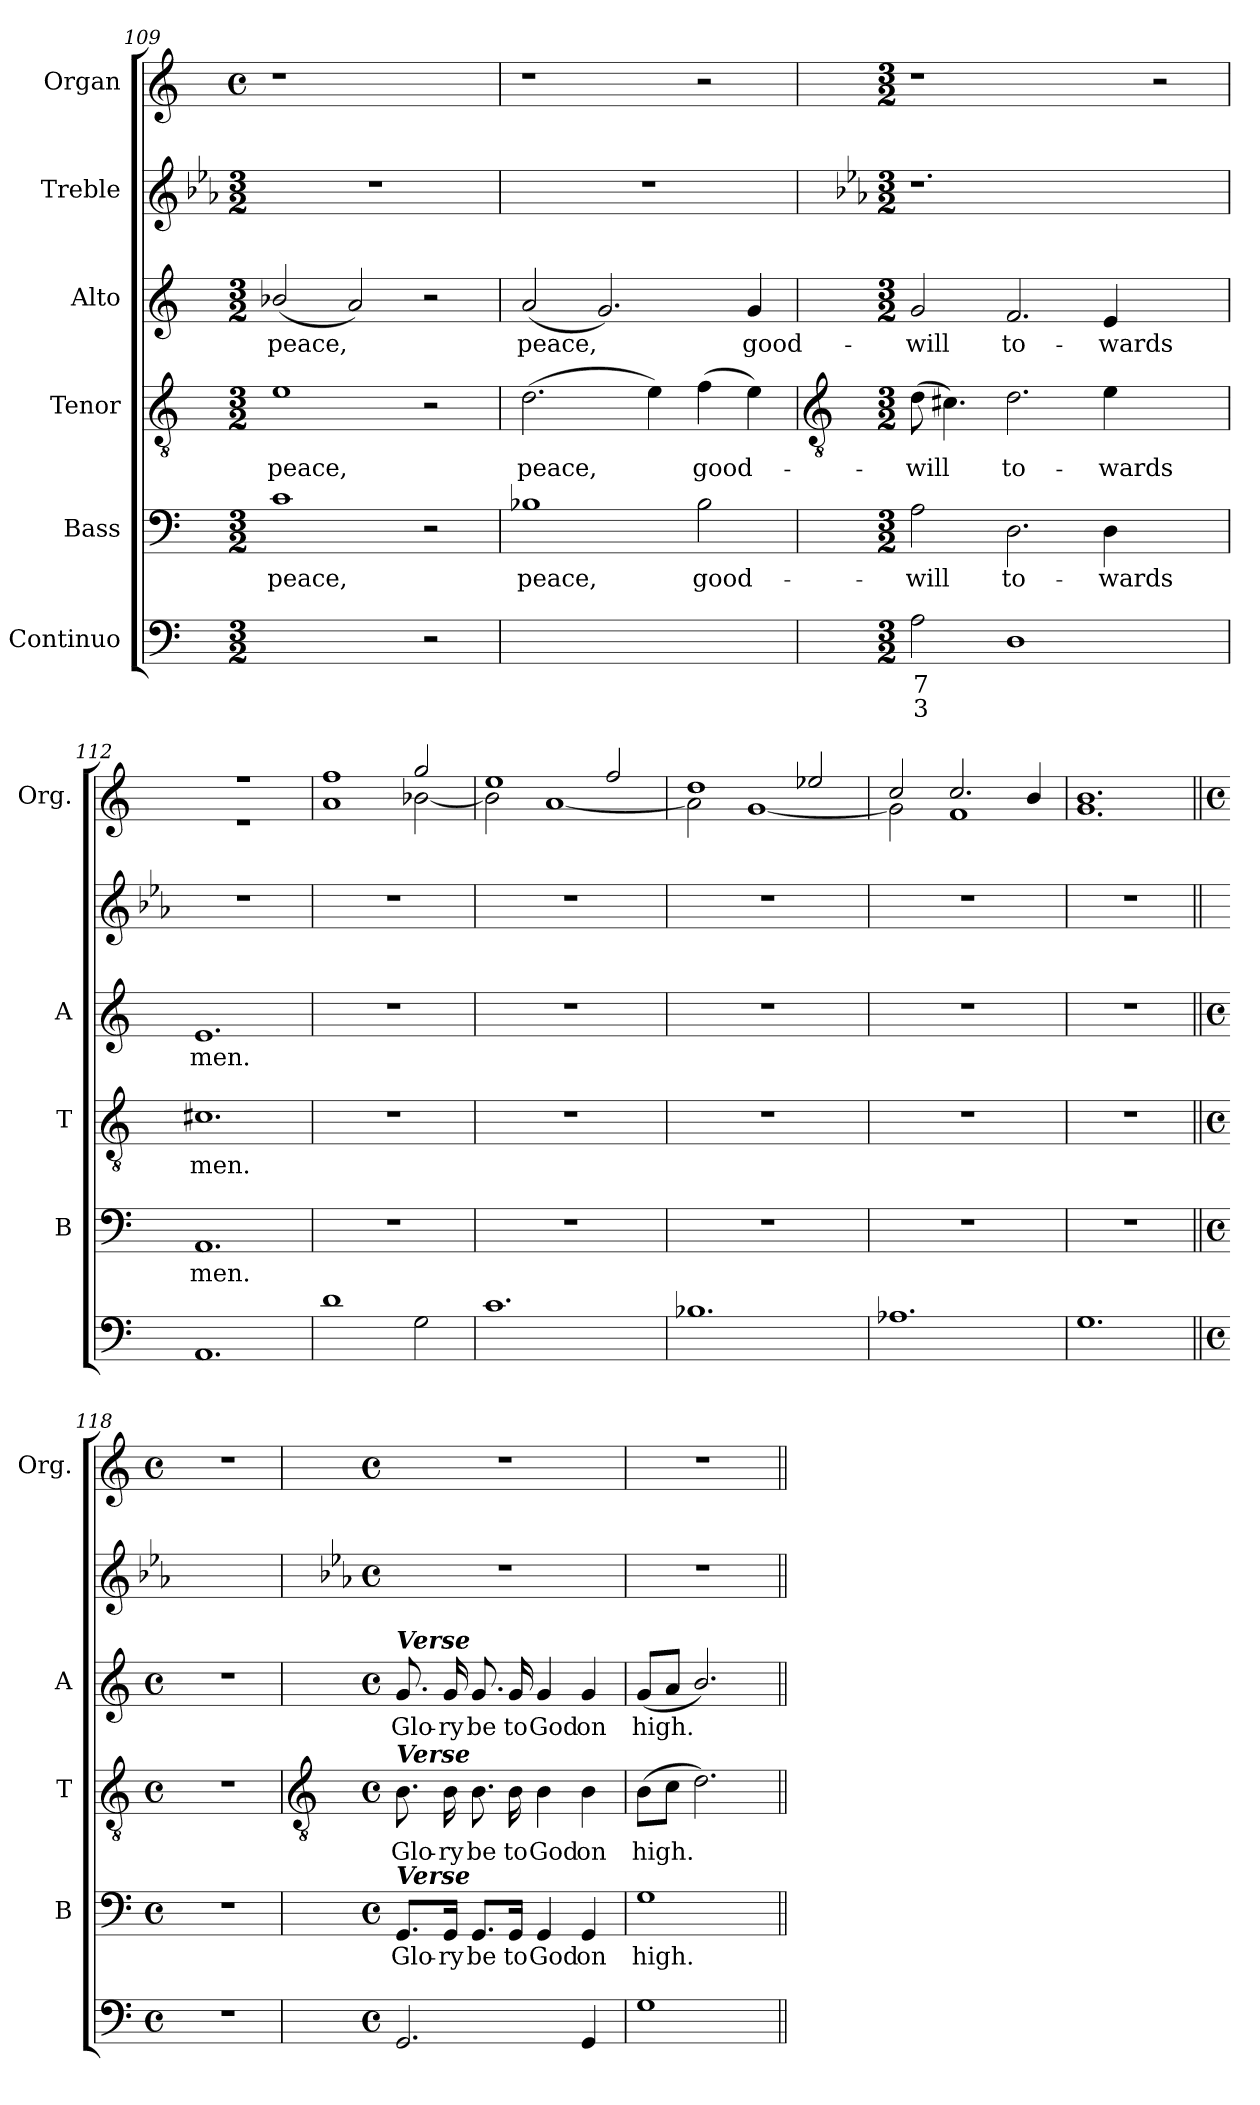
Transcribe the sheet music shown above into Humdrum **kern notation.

**kern	**text	**text	**kern	**text	**kern	**text	**kern	**text	**kern	**kern
*part6	*part6	*part6	*part5	*part5	*part4	*part4	*part3	*part3	*part2	*part1
*staff6	*staff6	*staff6	*staff5	*staff5	*staff4	*staff4	*staff3	*staff3	*staff2	*staff1
*I"Continuo	*	*	*I"Bass	*	*I"Tenor	*	*I"Alto	*	*I"Treble	*I"Organ
*	*	*	*I'B	*	*I'T	*	*I'A	*	*	*I'Org.
*clefF4	*	*	*clefF4	*	*clefGv2	*	*clefG2	*	*clefG2	*clefG2
*k[]	*	*	*k[]	*	*k[]	*	*k[]	*	*k[b-e-a-]	*k[]
*C:	*	*	*C:	*	*C:	*	*C:	*	*E-:	*C:
*M3/2	*	*	*M3/2	*	*M3/2	*	*M3/2	*	*M3/2	*M4/4
*	*	*	*	*	*	*	*	*	*	*met(c)
=109	=109	=109	=109	=109	=109	=109	=109	=109	=109	=109
!	!LO:LY:b	!	!	!LO:LY:b	!	!LO:LY:b	!	!LO:LY:b	!LO:N:vis=1	!
[2cyy	7	.	1c	peace,	1e	peace,	(<2b-X/	peace,	1.r	1r
!	!LO:LY:b	!	!	!	!	!	!	!	!	!
2cyy]	6	.	.	.	.	.	2a)	.	.	.
2r	.	.	2r	.	2r	.	2r	.	.	2ryy
=110	=110	=110	=110	=110	=110	=110	=110	=110	=110	=110
!	!LO:LY:b	!	!	!LO:LY:b	!	!LO:LY:b	!	!LO:LY:b	!LO:N:vis=1	!
[2B-Xyy	7	.	1B-X	peace,	(>2.d	peace,	(<2a	peace,	1.r	1r
!	!LO:LY:b	!	!	!	!	!	!	!	!	!
2B-yy]	6	.	.	.	.	.	2.g)	.	.	.
.	.	.	.	.	4e)	.	.	.	.	.
!	!LO:LY:b	!LO:LY:b	!	!LO:LY:b	!	!LO:LY:b	!	!	!	!
[4B-yy	6	5	2B-	good-	(>4f	good-	.	.	.	2r
!	!	!LO:LY:b	!	!	!	!	!	!LO:LY:b	!	!
4B-yy]	.	4	.	.	4e)	.	4g	good-	.	.
!!LO:LB:g=z
=111	=111	=111	=111	=111	=111	=111	=111	=111	=111	=111
*	*	*	*	*	*clefGv2	*	*	*	*	*
*	*	*	*	*	*	*	*	*	*	*k[]
*	*	*	*	*	*	*	*	*	*	*C:
*M3/2	*	*	*M3/2	*	*M3/2	*	*M3/2	*	*M3/2	*M3/2
*	*	*	*	*	*	*	*	*	*	*^
!	!LO:LY:b	!LO:LY:b	!	!LO:LY:b	!	!LO:LY:b	!	!LO:LY:b	!	!LO:N:vis=1	!LO:N:vis=1
2A	7	3	2A	-will	(>8dL	will	2g	-will	1.r	1.ryy	1.r
.	.	.	.	.	4.c#X)	.	.	.	.	.	.
!	!	!	!	!LO:LY:b	!	!LO:LY:b	!	!LO:LY:b	!	!	!
1D	.	.	2.D	to-	2.d	to-	2.f	to-	.	.	.
!	!	!	!	!LO:LY:b	!	!LO:LY:b	!	!LO:LY:b	!	!	!
.	.	.	4D	-wards	4e	-wards	4e	-wards	.	.	.
2ryy	.	.	2ryy	.	2ryy	.	2ryy	.	2ryy	2r	2ryy
=112	=112	=112	=112	=112	=112	=112	=112	=112	=112	=112	=112
!	!	!	!	!LO:LY:b	!	!LO:LY:b	!	!LO:LY:b	!	!LO:N:vis=1	!LO:N:vis=1
1.AA	.	.	1.AA	men.	1.c#X	men.	1.e	men.	1.r	1.r	1.r
=113	=113	=113	=113	=113	=113	=113	=113	=113	=113	=113	=113
!	!	!	!LO:N:vis=1	!	!LO:N:vis=1	!	!LO:N:vis=1	!	!	!	!
1d	.	.	1.r	.	1.r	.	1.r	.	1.r	1ff/	1a\
2G	.	.	.	.	.	.	.	.	.	2gg/	[2b-X\
=114	=114	=114	=114	=114	=114	=114	=114	=114	=114	=114	=114
!	!	!	!LO:N:vis=1	!	!LO:N:vis=1	!	!LO:N:vis=1	!	!	!	!
1.c	.	.	1.r	.	1.r	.	1.r	.	1.r	1ee/	2b-\]
.	.	.	.	.	.	.	.	.	.	.	[1a\
.	.	.	.	.	.	.	.	.	.	2ff/	.
=115	=115	=115	=115	=115	=115	=115	=115	=115	=115	=115	=115
!	!	!	!LO:N:vis=1	!	!LO:N:vis=1	!	!LO:N:vis=1	!	!	!	!
1.B-X	.	.	1.r	.	1.r	.	1.r	.	1.r	1dd/	2a\]
.	.	.	.	.	.	.	.	.	.	.	[1g\
.	.	.	.	.	.	.	.	.	.	2ee-X/	.
=116	=116	=116	=116	=116	=116	=116	=116	=116	=116	=116	=116
!	!	!	!LO:N:vis=1	!	!LO:N:vis=1	!	!LO:N:vis=1	!	!	!	!
1.A-X	.	.	1.r	.	1.r	.	1.r	.	1.r	2cc/	2g\]
.	.	.	.	.	.	.	.	.	.	2.cc/	1f\
.	.	.	.	.	.	.	.	.	.	4b/	.
=117	=117	=117	=117	=117	=117	=117	=117	=117	=117	=117	=117
!	!	!	!LO:N:vis=1	!	!LO:N:vis=1	!	!LO:N:vis=1	!	!	!	!
1.G	.	.	1.r	.	1.r	.	1.r	.	1.r	1.b/	1.g\
*	*	*	*	*	*	*	*	*	*	*v	*v
=118||	=118||	=118||	=118||	=118||	=118||	=118||	=118||	=118||	=118||	=118||
*M4/4	*	*	*M4/4	*	*M4/4	*	*M4/4	*	*	*M4/4
*met(c)	*	*	*met(c)	*	*met(c)	*	*met(c)	*	*	*met(c)
1r	.	.	1r	.	1r	.	1r	.	1ryy	1r
!!LO:LB:g=z
=119	=119	=119	=119	=119	=119	=119	=119	=119	=119	=119
*	*	*	*	*	*clefGv2	*	*	*	*	*
*	*	*	*	*	*	*	*	*	*k[b-e-a-]	*
*	*	*	*	*	*	*	*	*	*E-:	*
*M4/4	*	*	*M4/4	*	*M4/4	*	*M4/4	*	*M4/4	*M4/4
*met(c)	*	*	*met(c)	*	*met(c)	*	*met(c)	*	*met(c)	*met(c)
!	!	!	!	!	!	!	!LO:TX:a:Bi:t=Verse	!	!	!
!	!	!	!	!	!LO:TX:a:Bi:t=Verse	!	!	!	!	!
!	!	!	!LO:TX:a:Bi:t=Verse	!	!	!	!	!	!	!
!	!	!	!	!LO:LY:b	!	!LO:LY:b	!	!LO:LY:b	!	!
2.GG	.	.	8.GG/L	Glo-	8.B	Glo-	8.g	Glo-	1r	1r
!	!	!	!	!LO:LY:b	!	!LO:LY:b	!	!LO:LY:b	!	!
.	.	.	16GG/Jk	-ry	16B	-ry	16g	-ry	.	.
!	!	!	!	!LO:LY:b	!	!LO:LY:b	!	!LO:LY:b	!	!
.	.	.	8.GG/L	be	8.B	be	8.g	be	.	.
!	!	!	!	!LO:LY:b	!	!LO:LY:b	!	!LO:LY:b	!	!
.	.	.	16GG/Jk	to	16B	to	16g	to	.	.
!	!	!	!	!LO:LY:b	!	!LO:LY:b	!	!LO:LY:b	!	!
.	.	.	4GG	God	4B	God	4g	God	.	.
!	!	!	!	!LO:LY:b	!	!LO:LY:b	!	!LO:LY:b	!	!
4GG	.	.	4GG	on	4B	on	4g	on	.	.
=120	=120	=120	=120	=120	=120	=120	=120	=120	=120	=120
!	!	!	!	!LO:LY:b	!	!LO:LY:b	!	!LO:LY:b	!	!
1G	.	.	1G	high.	(>8BL	high.	(<8gL	high.	1r	1r
.	.	.	.	.	8cJ	.	8aJ	.	.	.
.	.	.	.	.	2.d)	.	2.b/)	.	.	.
=||	=||	=||	=||	=||	=||	=||	=||	=||	=||	=||
*-	*-	*-	*-	*-	*-	*-	*-	*-	*-	*-
